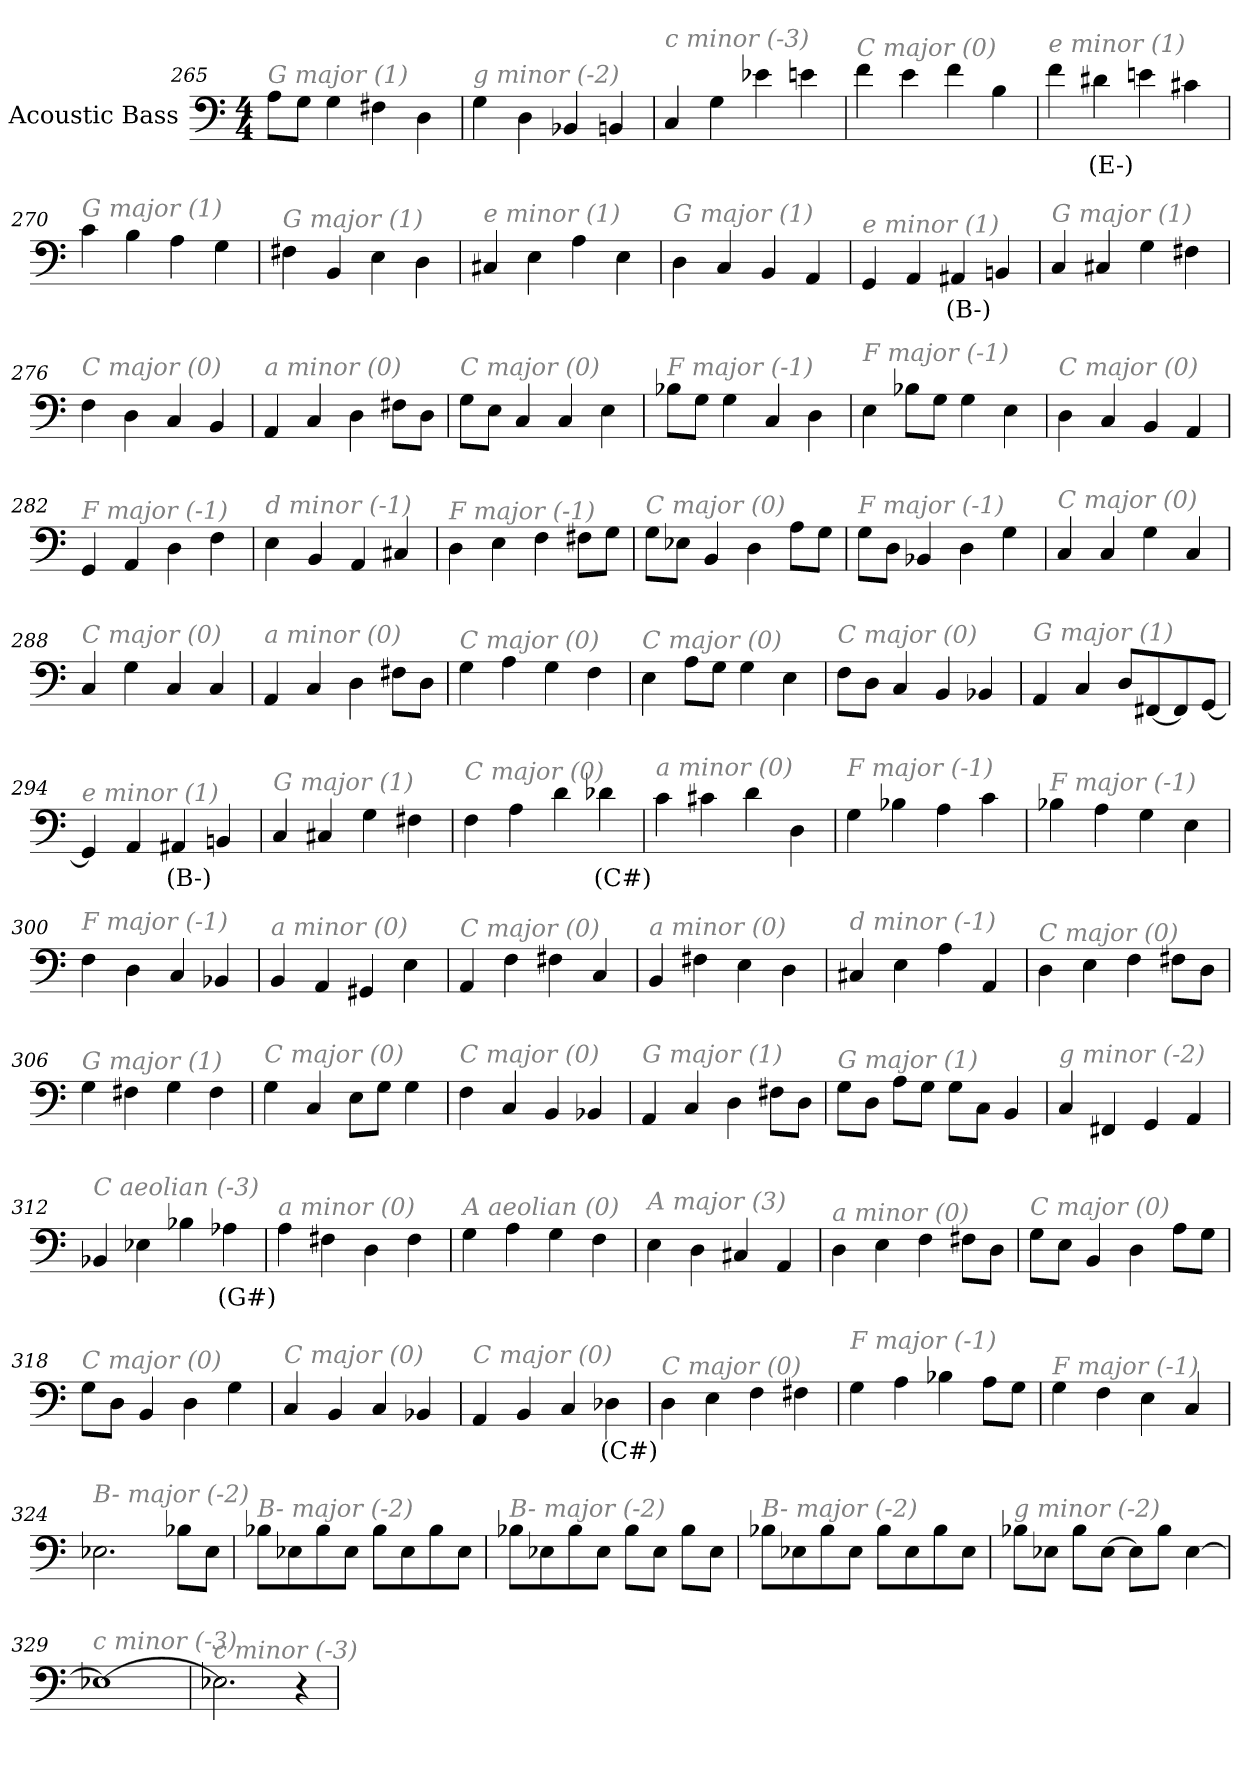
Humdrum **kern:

**kern	**text
*part1	*part1
*staff1	*staff1
*I"Acoustic Bass	*
*clefF4	*
*ITrd7c12	*
*k[]	*
*C:	*
*M4/4	*
=265	=265
!LO:TX:i:color=#808080:t=G major (1)	!
8AAL	.
8GGJ	.
4GG	.
4FF#X	.
4DD	.
=266	=266
!LO:TX:i:color=#808080:t=g minor (-2)	!
4GG	.
4DD	.
4BBB-X	.
4BBBn	.
=267	=267
!LO:TX:i:color=#808080:t=c minor (-3)	!
4CC	.
4GG	.
4E-X	.
4En	.
=268	=268
!LO:TX:i:color=#808080:t=C major (0)	!
4F	.
4E	.
4F	.
4BB	.
=269	=269
!LO:TX:i:color=#808080:t=e minor (1)	!
4F	.
4D#Xi	(E-)
4En	.
4C#X	.
=270	=270
!LO:TX:i:color=#808080:t=G major (1)	!
4C	.
4BB	.
4AA	.
4GG	.
=271	=271
!LO:TX:i:color=#808080:t=G major (1)	!
4FF#X	.
4BBB	.
4EE	.
4DD	.
=272	=272
!LO:TX:i:color=#808080:t=e minor (1)	!
4CC#X	.
4EE	.
4AA	.
4EE	.
=273	=273
!LO:TX:i:color=#808080:t=G major (1)	!
4DD	.
4CC	.
4BBB	.
4AAA	.
=274	=274
!LO:TX:i:color=#808080:t=e minor (1)	!
4GGG	.
4AAA	.
4AAA#Xi	(B-)
4BBBn	.
=275	=275
!LO:TX:i:color=#808080:t=G major (1)	!
4CC	.
4CC#X	.
4GG	.
4FF#X	.
=276	=276
!LO:TX:i:color=#808080:t=C major (0)	!
4FF	.
4DD	.
4CC	.
4BBB	.
=277	=277
!LO:TX:i:color=#808080:t=a minor (0)	!
4AAA	.
4CC	.
4DD	.
8FF#XL	.
8DDJ	.
=278	=278
!LO:TX:i:color=#808080:t=C major (0)	!
8GGL	.
8EEJ	.
4CC	.
4CC	.
4EE	.
=279	=279
!LO:TX:i:color=#808080:t=F major (-1)	!
8BB-XL	.
8GGJ	.
4GG	.
4CC	.
4DD	.
=280	=280
!LO:TX:i:color=#808080:t=F major (-1)	!
4EE	.
8BB-XL	.
8GGJ	.
4GG	.
4EE	.
=281	=281
!LO:TX:i:color=#808080:t=C major (0)	!
4DD	.
4CC	.
4BBB	.
4AAA	.
=282	=282
!LO:TX:i:color=#808080:t=F major (-1)	!
4GGG	.
4AAA	.
4DD	.
4FF	.
=283	=283
!LO:TX:i:color=#808080:t=d minor (-1)	!
4EE	.
4BBB	.
4AAA	.
4CC#X	.
=284	=284
!LO:TX:i:color=#808080:t=F major (-1)	!
4DD	.
4EE	.
4FF	.
8FF#XL	.
8GGJ	.
=285	=285
!LO:TX:i:color=#808080:t=C major (0)	!
8GGL	.
8EE-XJ	.
4BBB	.
4DD	.
8AAL	.
8GGJ	.
=286	=286
!LO:TX:i:color=#808080:t=F major (-1)	!
8GGL	.
8DDJ	.
4BBB-X	.
4DD	.
4GG	.
=287	=287
!LO:TX:i:color=#808080:t=C major (0)	!
4CC	.
4CC	.
4GG	.
4CC	.
=288	=288
!LO:TX:i:color=#808080:t=C major (0)	!
4CC	.
4GG	.
4CC	.
4CC	.
=289	=289
!LO:TX:i:color=#808080:t=a minor (0)	!
4AAA	.
4CC	.
4DD	.
8FF#XL	.
8DDJ	.
=290	=290
!LO:TX:i:color=#808080:t=C major (0)	!
4GG	.
4AA	.
4GG	.
4FF	.
=291	=291
!LO:TX:i:color=#808080:t=C major (0)	!
4EE	.
8AAL	.
8GGJ	.
4GG	.
4EE	.
=292	=292
!LO:TX:i:color=#808080:t=C major (0)	!
8FFL	.
8DDJ	.
4CC	.
4BBB	.
4BBB-X	.
=293	=293
!LO:TX:i:color=#808080:t=G major (1)	!
4AAA	.
4CC	.
8DDL	.
[8FFF#X	.
8FFF#]	.
[8GGGJ	.
=294	=294
!LO:TX:i:color=#808080:t=e minor (1)	!
4GGG]	.
4AAA	.
4AAA#Xi	(B-)
4BBBn	.
=295	=295
!LO:TX:i:color=#808080:t=G major (1)	!
4CC	.
4CC#X	.
4GG	.
4FF#X	.
=296	=296
!LO:TX:i:color=#808080:t=C major (0)	!
4FF	.
4AA	.
4D	.
4D-Xi	(C#)
=297	=297
!LO:TX:i:color=#808080:t=a minor (0)	!
4C	.
4C#X	.
4D	.
4DD	.
=298	=298
!LO:TX:i:color=#808080:t=F major (-1)	!
4GG	.
4BB-X	.
4AA	.
4C	.
=299	=299
!LO:TX:i:color=#808080:t=F major (-1)	!
4BB-X	.
4AA	.
4GG	.
4EE	.
=300	=300
!LO:TX:i:color=#808080:t=F major (-1)	!
4FF	.
4DD	.
4CC	.
4BBB-X	.
=301	=301
!LO:TX:i:color=#808080:t=a minor (0)	!
4BBB	.
4AAA	.
4GGG#X	.
4EE	.
=302	=302
!LO:TX:i:color=#808080:t=C major (0)	!
4AAA	.
4FF	.
4FF#X	.
4CC	.
=303	=303
!LO:TX:i:color=#808080:t=a minor (0)	!
4BBB	.
4FF#X	.
4EE	.
4DD	.
=304	=304
!LO:TX:i:color=#808080:t=d minor (-1)	!
4CC#X	.
4EE	.
4AA	.
4AAA	.
=305	=305
!LO:TX:i:color=#808080:t=C major (0)	!
4DD	.
4EE	.
4FF	.
8FF#XL	.
8DDJ	.
=306	=306
!LO:TX:i:color=#808080:t=G major (1)	!
4GG	.
4FF#X	.
4GG	.
4FF#	.
=307	=307
!LO:TX:i:color=#808080:t=C major (0)	!
4GG	.
4CC	.
8EEL	.
8GGJ	.
4GG	.
=308	=308
!LO:TX:i:color=#808080:t=C major (0)	!
4FF	.
4CC	.
4BBB	.
4BBB-X	.
=309	=309
!LO:TX:i:color=#808080:t=G major (1)	!
4AAA	.
4CC	.
4DD	.
8FF#XL	.
8DDJ	.
=310	=310
!LO:TX:i:color=#808080:t=G major (1)	!
8GGL	.
8DDJ	.
8AAL	.
8GGJ	.
8GGL	.
8CCJ	.
4BBB	.
=311	=311
!LO:TX:i:color=#808080:t=g minor (-2)	!
4CC	.
4FFF#X	.
4GGG	.
4AAA	.
=312	=312
!LO:TX:i:color=#808080:t=C aeolian (-3)	!
4BBB-X	.
4EE-X	.
4BB-X	.
4AA-Xi	(G#)
=313	=313
!LO:TX:i:color=#808080:t=a minor (0)	!
4AA	.
4FF#X	.
4DD	.
4FF#	.
=314	=314
!LO:TX:i:color=#808080:t=A aeolian (0)	!
4GG	.
4AA	.
4GG	.
4FF	.
=315	=315
!LO:TX:i:color=#808080:t=A major (3)	!
4EE	.
4DD	.
4CC#X	.
4AAA	.
=316	=316
!LO:TX:i:color=#808080:t=a minor (0)	!
4DD	.
4EE	.
4FF	.
8FF#XL	.
8DDJ	.
=317	=317
!LO:TX:i:color=#808080:t=C major (0)	!
8GGL	.
8EEJ	.
4BBB	.
4DD	.
8AAL	.
8GGJ	.
=318	=318
!LO:TX:i:color=#808080:t=C major (0)	!
8GGL	.
8DDJ	.
4BBB	.
4DD	.
4GG	.
=319	=319
!LO:TX:i:color=#808080:t=C major (0)	!
4CC	.
4BBB	.
4CC	.
4BBB-X	.
=320	=320
!LO:TX:i:color=#808080:t=C major (0)	!
4AAA	.
4BBB	.
4CC	.
4DD-Xi	(C#)
=321	=321
!LO:TX:i:color=#808080:t=C major (0)	!
4DD	.
4EE	.
4FF	.
4FF#X	.
=322	=322
!LO:TX:i:color=#808080:t=F major (-1)	!
4GG	.
4AA	.
4BB-X	.
8AAL	.
8GGJ	.
=323	=323
!LO:TX:i:color=#808080:t=F major (-1)	!
4GG	.
4FF	.
4EE	.
4CC	.
=324	=324
!LO:TX:i:color=#808080:t=B- major (-2)	!
2.EE-X	.
8BB-XL	.
8EE-J	.
=325	=325
!LO:TX:i:color=#808080:t=B- major (-2)	!
8BB-XL	.
8EE-X	.
8BB-	.
8EE-J	.
8BB-L	.
8EE-	.
8BB-	.
8EE-J	.
=326	=326
!LO:TX:i:color=#808080:t=B- major (-2)	!
8BB-XL	.
8EE-X	.
8BB-	.
8EE-J	.
8BB-L	.
8EE-J	.
8BB-L	.
8EE-J	.
=327	=327
!LO:TX:i:color=#808080:t=B- major (-2)	!
8BB-XL	.
8EE-X	.
8BB-	.
8EE-J	.
8BB-L	.
8EE-	.
8BB-	.
8EE-J	.
=328	=328
!LO:TX:i:color=#808080:t=g minor (-2)	!
8BB-XL	.
8EE-XJ	.
8BB-L	.
[8EE-J	.
8EE-L]	.
8BB-J	.
[4EE-	.
=329	=329
!LO:TX:i:color=#808080:t=c minor (-3)	!
1EE-X_	.
=330	=330
!LO:TX:i:color=#808080:t=c minor (-3)	!
2.EE-X]	.
4r	.
=	=
*-	*-
